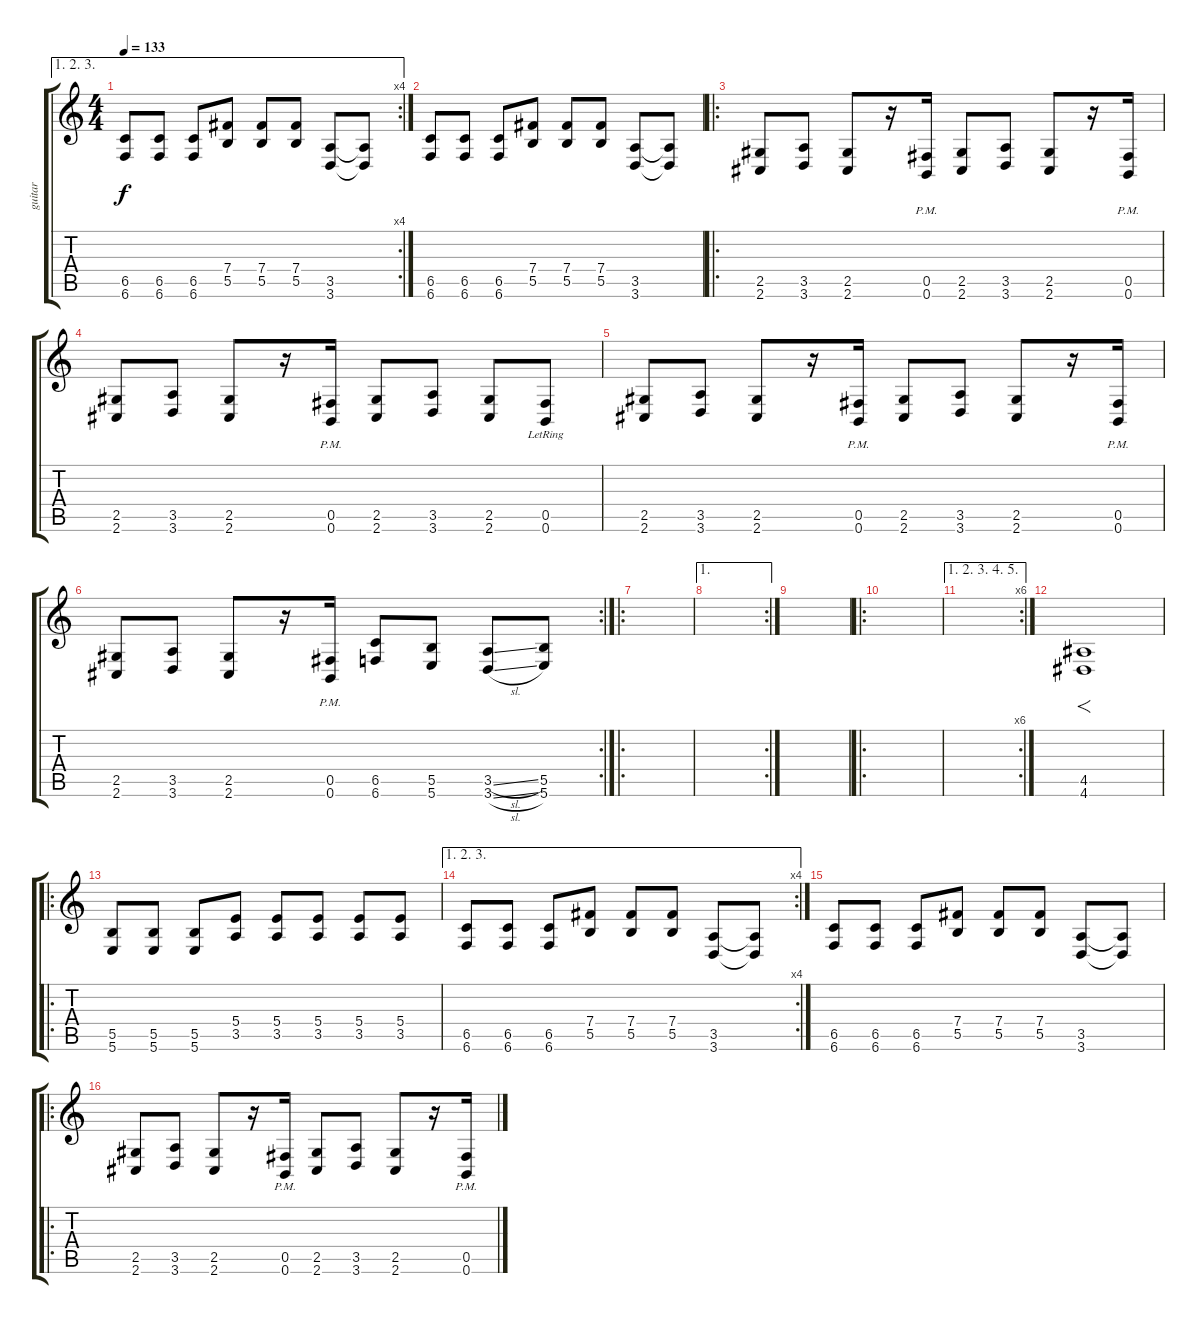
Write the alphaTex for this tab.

\track ("guitar" "guitar") {instrument distortionguitar}
\staff {score tabs}
\tuning (Db4 Ab3 E3 B2 Gb2 B1) {hide}
\ae (1 2 3)
\rc 4
\ts (4 4)
\tempo 133
\clef g2
\ks c
(6.5 6.6).8{dy f} (6.5 6.6).8 (6.5 6.6).8 (7.4 5.5).8 (7.4 5.5).8 (7.4 5.5).8 (3.5 3.6).8 (3.5{t} 3.6{t}).8 |
(6.5 6.6).8 (6.5 6.6).8 (6.5 6.6).8 (7.4 5.5).8 (7.4 5.5).8 (7.4 5.5).8 (3.5 3.6).8 (3.5{t} 3.6{t}).8 |
\ro
(2.5 2.6).8 (3.5 3.6).8 (2.5 2.6).8 r.16 (0.5{pm} 0.6{pm}).16 (2.5 2.6).8 (3.5 3.6).8 (2.5 2.6).8 r.16 (0.5{pm} 0.6{pm}).16 |
(2.5 2.6).8 (3.5 3.6).8 (2.5 2.6).8 r.16 (0.5{pm} 0.6{pm}).16 (2.5 2.6).8 (3.5 3.6).8 (2.5 2.6).8 (0.5{lr} 0.6{lr}).8 |
(2.5 2.6).8 (3.5 3.6).8 (2.5 2.6).8 r.16 (0.5{pm} 0.6{pm}).16 (2.5 2.6).8 (3.5 3.6).8 (2.5 2.6).8 r.16 (0.5{pm} 0.6{pm}).16 |
\rc 2
(2.5 2.6).8 (3.5 3.6).8 (2.5 2.6).8 r.16 (0.5{pm} 0.6{pm}).16 (6.5 6.6).8 (5.5 5.6).8 (3.5{sl} 3.6{sl}).8 (5.5 5.6).8 |
\ro
|
\ae 1
\rc 2
|
|
\ro
|
\ae (1 2 3 4 5)
\rc 6
|
(4.5 4.6).1{f} |
\ro
(5.5 5.6).8 (5.5 5.6).8 (5.5 5.6).8 (5.4 3.5).8 (5.4 3.5).8 (5.4 3.5).8 (5.4 3.5).8 (5.4 3.5).8 |
\ae (1 2 3)
\rc 4
(6.5 6.6).8 (6.5 6.6).8 (6.5 6.6).8 (7.4 5.5).8 (7.4 5.5).8 (7.4 5.5).8 (3.5 3.6).8 (3.5{t} 3.6{t}).8 |
(6.5 6.6).8 (6.5 6.6).8 (6.5 6.6).8 (7.4 5.5).8 (7.4 5.5).8 (7.4 5.5).8 (3.5 3.6).8 (3.5{t} 3.6{t}).8 |
\ro
(2.5 2.6).8 (3.5 3.6).8 (2.5 2.6).8 r.16 (0.5{pm} 0.6{pm}).16 (2.5 2.6).8 (3.5 3.6).8 (2.5 2.6).8 r.16 (0.5{pm} 0.6{pm}).16
